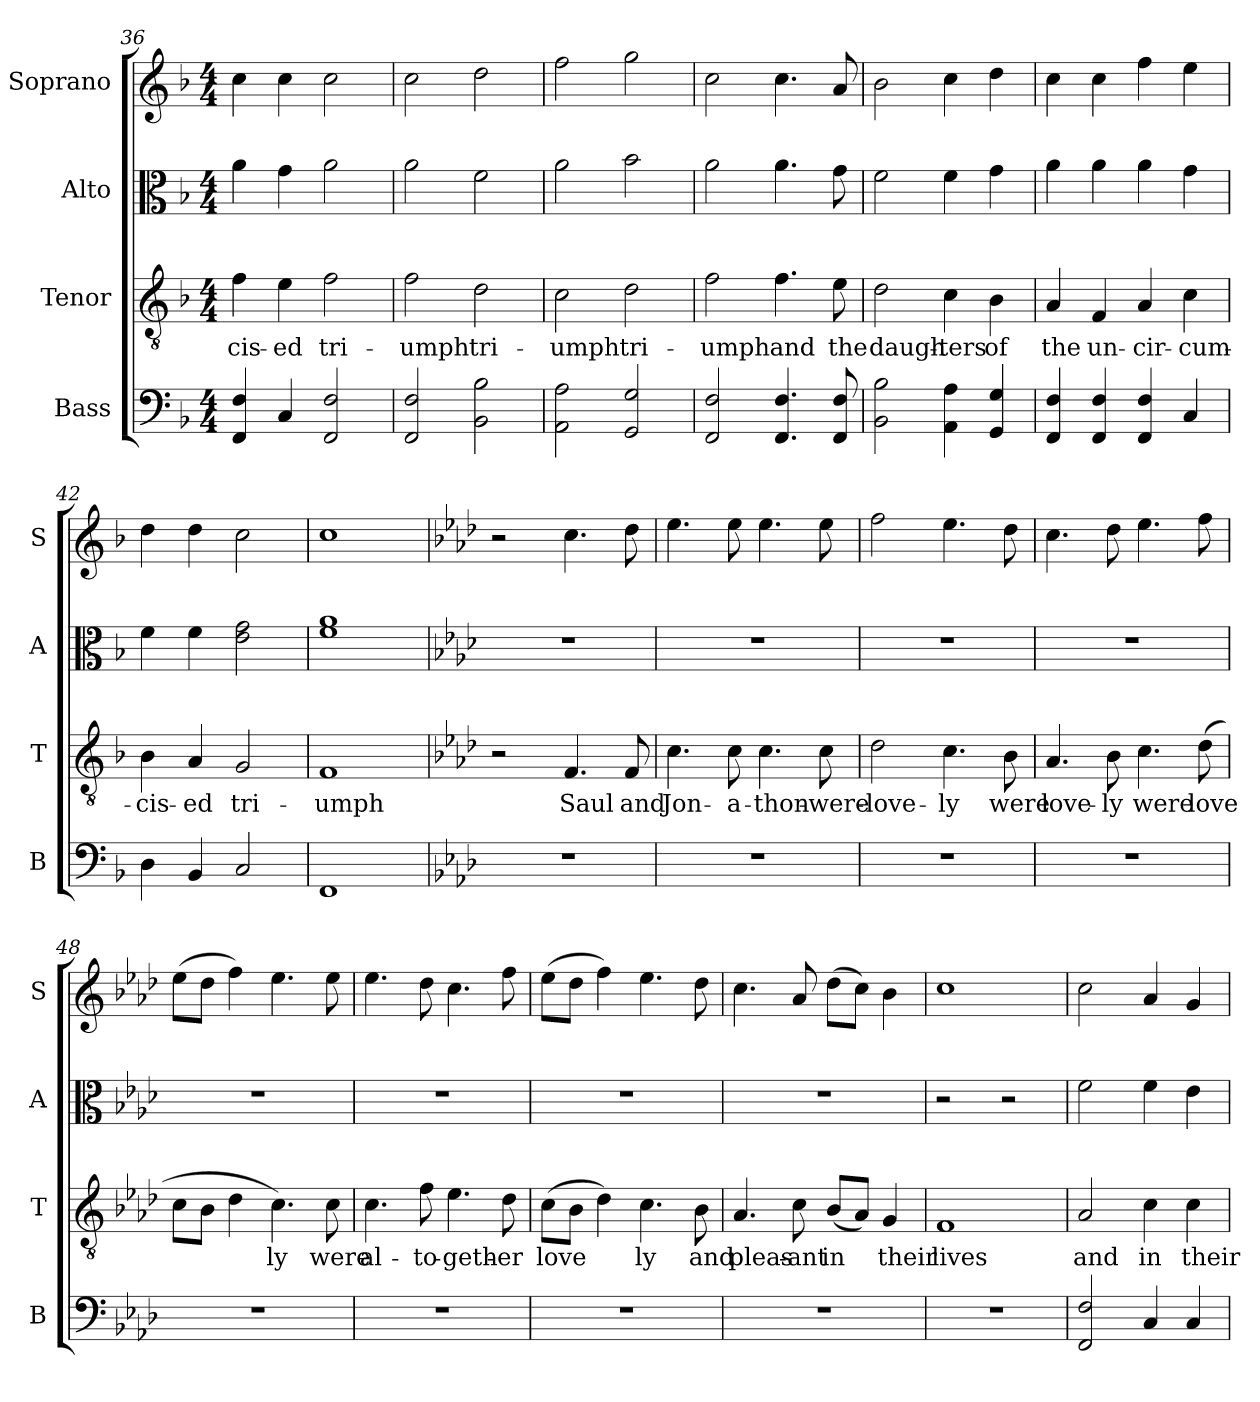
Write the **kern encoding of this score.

**kern	**kern	**text	**kern	**kern
*part4	*part3	*part3	*part2	*part1
*staff4	*staff3	*staff3	*staff2	*staff1
*I"Bass	*I"Tenor	*	*I"Alto	*I"Soprano
*I'B	*I'T	*	*I'A	*I'S
*clefF4	*clefGv2	*	*clefC3	*clefG2
*k[b-]	*k[b-]	*	*k[b-]	*k[b-]
*F:	*F:	*	*F:	*F:
*M4/4	*M4/4	*	*M4/4	*M4/4
=36	=36	=36	=36	=36
4FF/ 4F/	4f\	-cis-	4a\	4cc\
4C/	4e\	-ed	4g\	4cc\
2FF/ 2F/	2f\	tri-	2a\	2cc\
=37	=37	=37	=37	=37
2FF/ 2F/	2f\	-umph	2a\	2cc\
2BB-\ 2B-\	2d\	tri-	2f\	2dd\
=38	=38	=38	=38	=38
2AA\ 2A\	2c\	-umph	2a\	2ff\
2GG/ 2G/	2d\	tri-	2b-\	2gg\
!!LO:PB:g=z
=39	=39	=39	=39	=39
2FF/ 2F/	2f\	-umph	2a\	2cc\
4.FF/ 4.F/	4.f\	and	4.a\	4.cc\
8FF/ 8F/	8e\	the	8g\	8a/
=40	=40	=40	=40	=40
2BB-\ 2B-\	2d\	daugh-	2f\	2b-\
4AA\ 4A\	4c\	-ters	4f\	4cc\
4GG/ 4G/	4B-\	of	4g\	4dd\
=41	=41	=41	=41	=41
4FF/ 4F/	4A/	the	4a\	4cc\
4FF/ 4F/	4F/	un-	4a\	4cc\
4FF/ 4F/	4A/	-cir-	4a\	4ff\
4C/	4c\	-cum-	4g\	4ee\
=42	=42	=42	=42	=42
4D\	4B-\	-cis-	4f\	4dd\
4BB-/	4A/	-ed	4f\	4dd\
2C/	2G/	tri-	2e\ 2g\	2cc\
=43	=43	=43	=43	=43
1FF	1F	-umph	1f 1a	1cc
=44	=44	=44	=44	=44
*k[b-e-a-d-]	*k[b-e-a-d-]	*	*k[b-e-a-d-]	*k[b-e-a-d-]
*A-:	*A-:	*	*A-:	*A-:
1r	2r	.	1r	2r
.	4.F/	Saul	.	4.cc\
.	8F/	and	.	8dd-\
!!LO:LB:g=z
=45	=45	=45	=45	=45
1r	4.c\	Jon-	1r	4.ee-\
.	8c\	-a-	.	8ee-\
.	4.c\	-thon-	.	4.ee-\
.	8c\	-were-	.	8ee-\
=46	=46	=46	=46	=46
1r	2d-\	-love-	1r	2ff\
.	4.c\	-ly	.	4.ee-\
.	8B-\	were	.	8dd-\
=47	=47	=47	=47	=47
1r	4.A-/	love-	1r	4.cc\
.	8B-\	-ly	.	8dd-\
.	4.c\	were	.	4.ee-\
.	(8d-\	love	.	8ff\
=48	=48	=48	=48	=48
1r	8c\L	.	1r	(8ee-\L
.	8B-\J	.	.	8dd-\J
.	4d-\	.	.	4ff\)
.	4.c\)	ly	.	4.ee-\
.	8c\	were	.	8ee-\
!!LO:LB:g=z
=49	=49	=49	=49	=49
1r	4.c\	al-	1r	4.ee-\
.	8f\	-to-	.	8dd-\
.	4.e-\	-geth-	.	4.cc\
.	8d-\	-er	.	8ff\
=50	=50	=50	=50	=50
1r	(8c\L	love	1r	(8ee-\L
.	8B-\J	.	.	8dd-\J
.	4d-\)	.	.	4ff\)
.	4.c\	ly	.	4.ee-\
.	8B-\	and	.	8dd-\
=51	=51	=51	=51	=51
1r	4.A-/	pleas-	1r	4.cc\
.	8c\	-ant	.	8a-/
.	(8B-/L	in	.	(8dd-\L
.	8A-/J)	.	.	8cc\J)
.	4G/	their	.	4b-\
=52	=52	=52	=52	=52
1r	1F	lives	2r	1cc
.	.	.	2r	.
=53	=53	=53	=53	=53
2FF/ 2F/	2A-/	and	2f\	2cc\
4C/	4c\	in	4f\	4a-/
4C/	4c\	their	4e-\	4g/
=	=	=	=	=
*-	*-	*-	*-	*-
